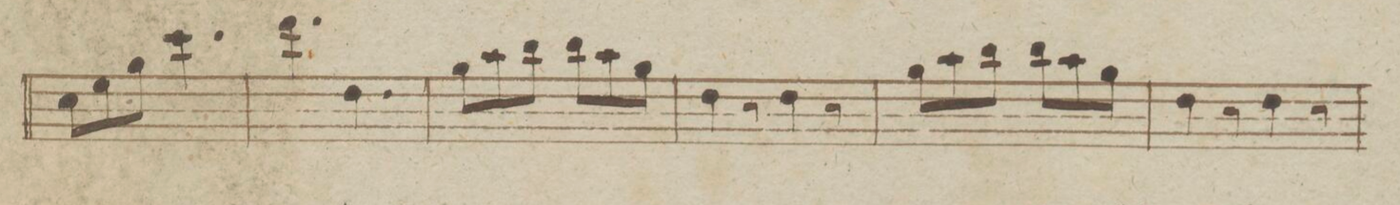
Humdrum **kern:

**kern	**dynam
*I"Fagotto Secondo.	*
*clefF4	*
*k[b-e-]	*
*met(c)	*
*M6/8	*
8E-\L	.
8G\	.
8B-\J	.
4.e-\	.
=26	=26
4.f\	.
4.F\	.
=27	=27
8B-\L	.
8c\	.
8d\J	.
8d\L	.
8c\	.
8B-\J	.
=28	=28
4F\	.
8r	.
4F\	.
8r	.
=29	=29
8B-\L	.
8c\	.
8d\J	.
8d\L	.
8c\	.
8B-\J	.
=30	=30
4F\	.
8r	.
4F\	.
8r	.
=31	=31
*-	*-
